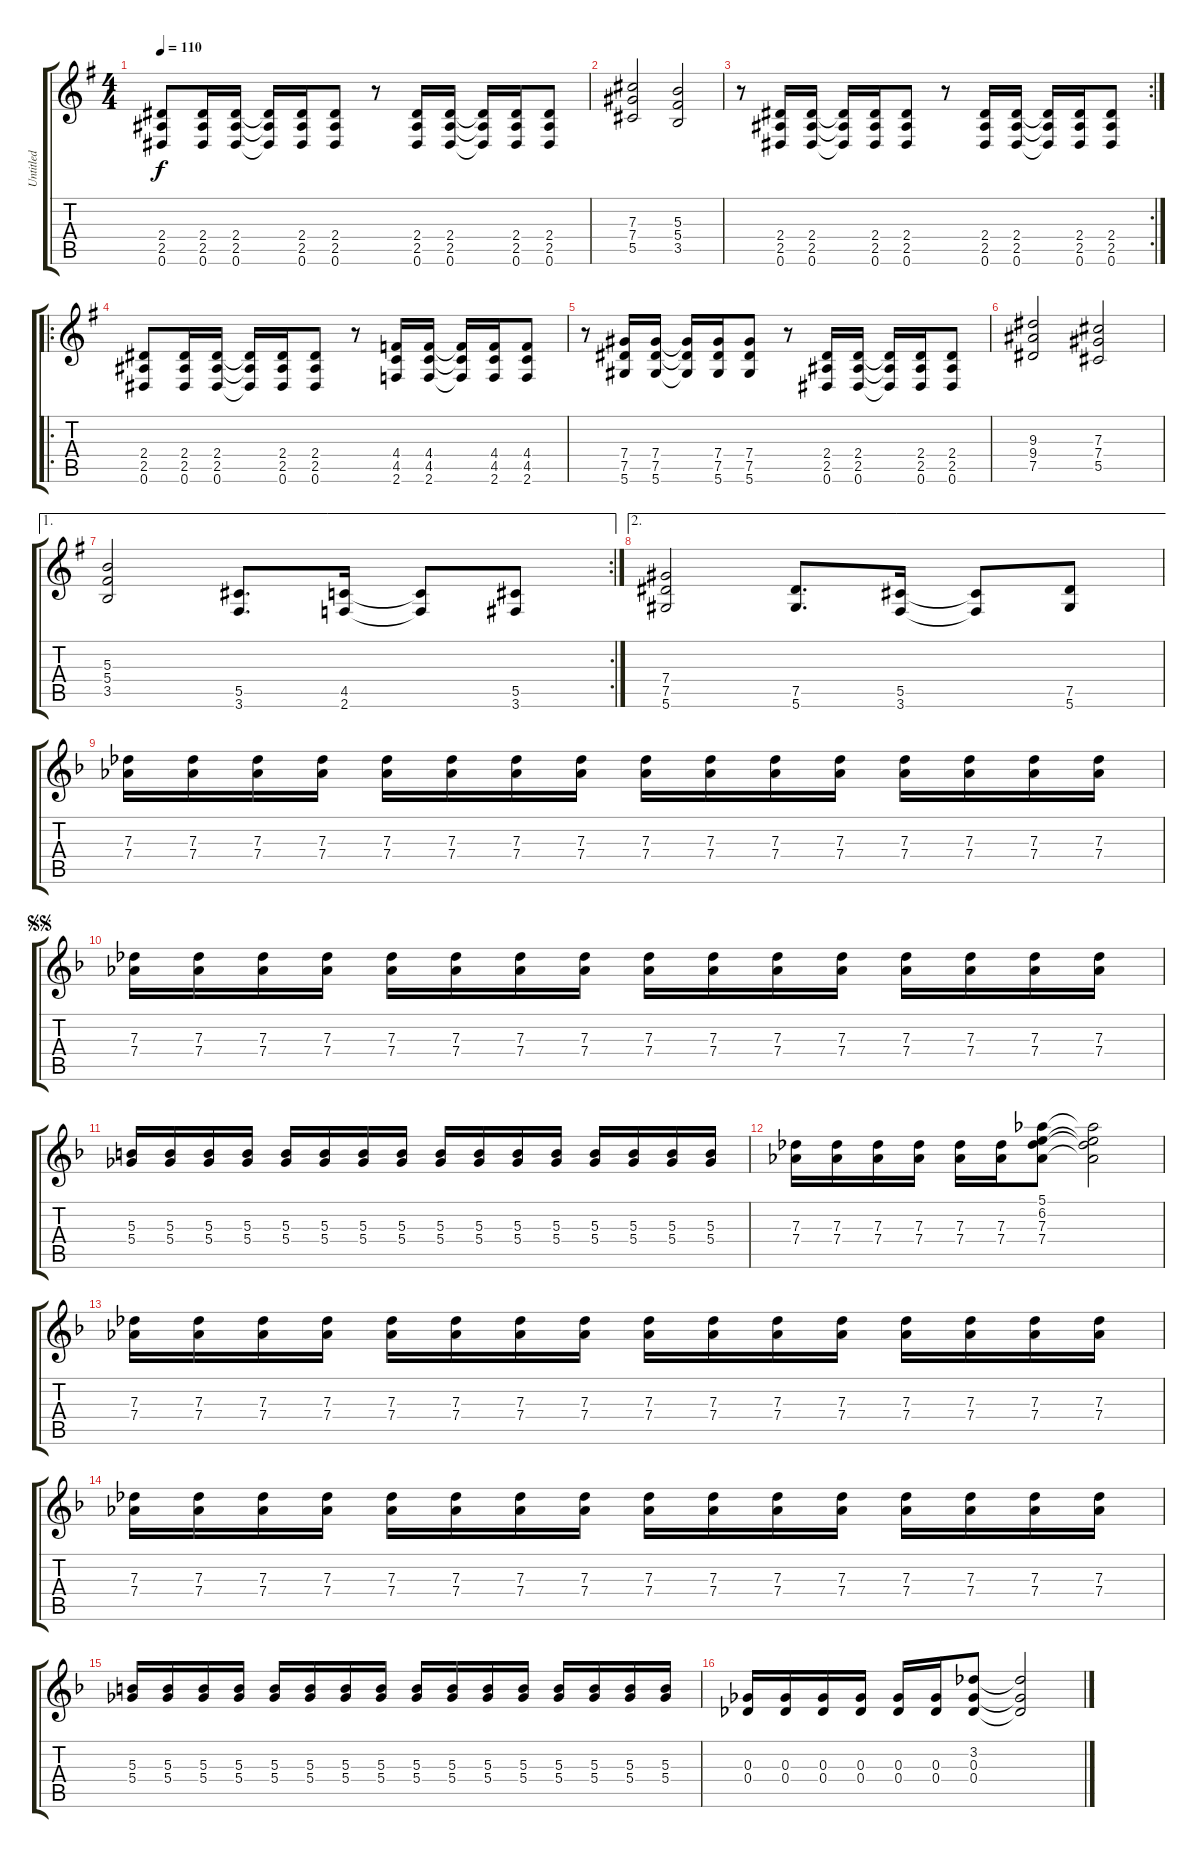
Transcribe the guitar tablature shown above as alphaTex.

\track ("Untitled" "Untitled") {instrument distortionguitar}
\staff {score tabs}
\tuning (Eb4 Bb3 Gb3 Db3 Ab2 Eb2) {hide}
\ts (4 4)
\tempo 110
\clef g2
\ks g
(2.4 2.5 0.6).8{dy f} (2.4 2.5 0.6).16 (2.4 2.5 0.6).16 (2.4{t} 2.5{t} 0.6{t}).16 (2.4 2.5 0.6).16 (2.4 2.5 0.6).8 r.8 (2.4 2.5 0.6).16 (2.4 2.5 0.6).16 (2.4{t} 2.5{t} 0.6{t}).16 (2.4 2.5 0.6).16 (2.4 2.5 0.6).8 |
(7.3 7.4 5.5).2 (5.3 5.4 3.5).2 |
\rc 2
r.8 (2.4 2.5 0.6).16 (2.4 2.5 0.6).16 (2.4{t} 2.5{t} 0.6{t}).16 (2.4 2.5 0.6).16 (2.4 2.5 0.6).8 r.8 (2.4 2.5 0.6).16 (2.4 2.5 0.6).16 (2.4{t} 2.5{t} 0.6{t}).16 (2.4 2.5 0.6).16 (2.4 2.5 0.6).8 |
\ro
(2.4 2.5 0.6).8 (2.4 2.5 0.6).16 (2.4 2.5 0.6).16 (2.4{t} 2.5{t} 0.6{t}).16 (2.4 2.5 0.6).16 (2.4 2.5 0.6).8 r.8 (4.4 4.5 2.6).16 (4.4 4.5 2.6).16 (4.4{t} 4.5{t} 2.6{t}).16 (4.4 4.5 2.6).16 (4.4 4.5 2.6).8 |
r.8 (7.4 7.5 5.6).16 (7.4 7.5 5.6).16 (7.4{t} 7.5{t} 5.6{t}).16 (7.4 7.5 5.6).16 (7.4 7.5 5.6).8 r.8 (2.4 2.5 0.6).16 (2.4 2.5 0.6).16 (2.4{t} 2.5{t} 0.6{t}).16 (2.4 2.5 0.6).16 (2.4 2.5 0.6).8 |
(9.3 9.4 7.5).2 (7.3 7.4 5.5).2 |
\ae 1
\rc 2
(5.3 5.4 3.5).2 (5.5 3.6).8{d} (4.5 2.6).16 (4.5{t} 2.6{t}).8 (5.5 3.6).8 |
\ae 2
(7.4 7.5 5.6).2 (7.5 5.6).8{d} (5.5 3.6).16 (5.5{t} 3.6{t}).8 (7.5 5.6).8 |
\ks f
(7.3 7.4).16 (7.3 7.4).16 (7.3 7.4).16 (7.3 7.4).16 (7.3 7.4).16 (7.3 7.4).16 (7.3 7.4).16 (7.3 7.4).16 (7.3 7.4).16 (7.3 7.4).16 (7.3 7.4).16 (7.3 7.4).16 (7.3 7.4).16 (7.3 7.4).16 (7.3 7.4).16 (7.3 7.4).16 |
\jump segnosegno
(7.3 7.4).16 (7.3 7.4).16 (7.3 7.4).16 (7.3 7.4).16 (7.3 7.4).16 (7.3 7.4).16 (7.3 7.4).16 (7.3 7.4).16 (7.3 7.4).16 (7.3 7.4).16 (7.3 7.4).16 (7.3 7.4).16 (7.3 7.4).16 (7.3 7.4).16 (7.3 7.4).16 (7.3 7.4).16 |
(5.3 5.4).16 (5.3 5.4).16 (5.3 5.4).16 (5.3 5.4).16 (5.3 5.4).16 (5.3 5.4).16 (5.3 5.4).16 (5.3 5.4).16 (5.3 5.4).16 (5.3 5.4).16 (5.3 5.4).16 (5.3 5.4).16 (5.3 5.4).16 (5.3 5.4).16 (5.3 5.4).16 (5.3 5.4).16 |
(7.3 7.4).16 (7.3 7.4).16 (7.3 7.4).16 (7.3 7.4).16 (7.3 7.4).16 (7.3 7.4).16 (5.1 6.2 7.3 7.4).8 (5.1{t} 6.2{t} 7.3{t} 7.4{t}).2 |
(7.3 7.4).16 (7.3 7.4).16 (7.3 7.4).16 (7.3 7.4).16 (7.3 7.4).16 (7.3 7.4).16 (7.3 7.4).16 (7.3 7.4).16 (7.3 7.4).16 (7.3 7.4).16 (7.3 7.4).16 (7.3 7.4).16 (7.3 7.4).16 (7.3 7.4).16 (7.3 7.4).16 (7.3 7.4).16 |
(7.3 7.4).16 (7.3 7.4).16 (7.3 7.4).16 (7.3 7.4).16 (7.3 7.4).16 (7.3 7.4).16 (7.3 7.4).16 (7.3 7.4).16 (7.3 7.4).16 (7.3 7.4).16 (7.3 7.4).16 (7.3 7.4).16 (7.3 7.4).16 (7.3 7.4).16 (7.3 7.4).16 (7.3 7.4).16 |
(5.3 5.4).16 (5.3 5.4).16 (5.3 5.4).16 (5.3 5.4).16 (5.3 5.4).16 (5.3 5.4).16 (5.3 5.4).16 (5.3 5.4).16 (5.3 5.4).16 (5.3 5.4).16 (5.3 5.4).16 (5.3 5.4).16 (5.3 5.4).16 (5.3 5.4).16 (5.3 5.4).16 (5.3 5.4).16 |
(0.3 0.4).16 (0.3 0.4).16 (0.3 0.4).16 (0.3 0.4).16 (0.3 0.4).16 (0.3 0.4).16 (3.2 0.3 0.4).8 (3.2{t} 0.3{t} 0.4{t}).2
